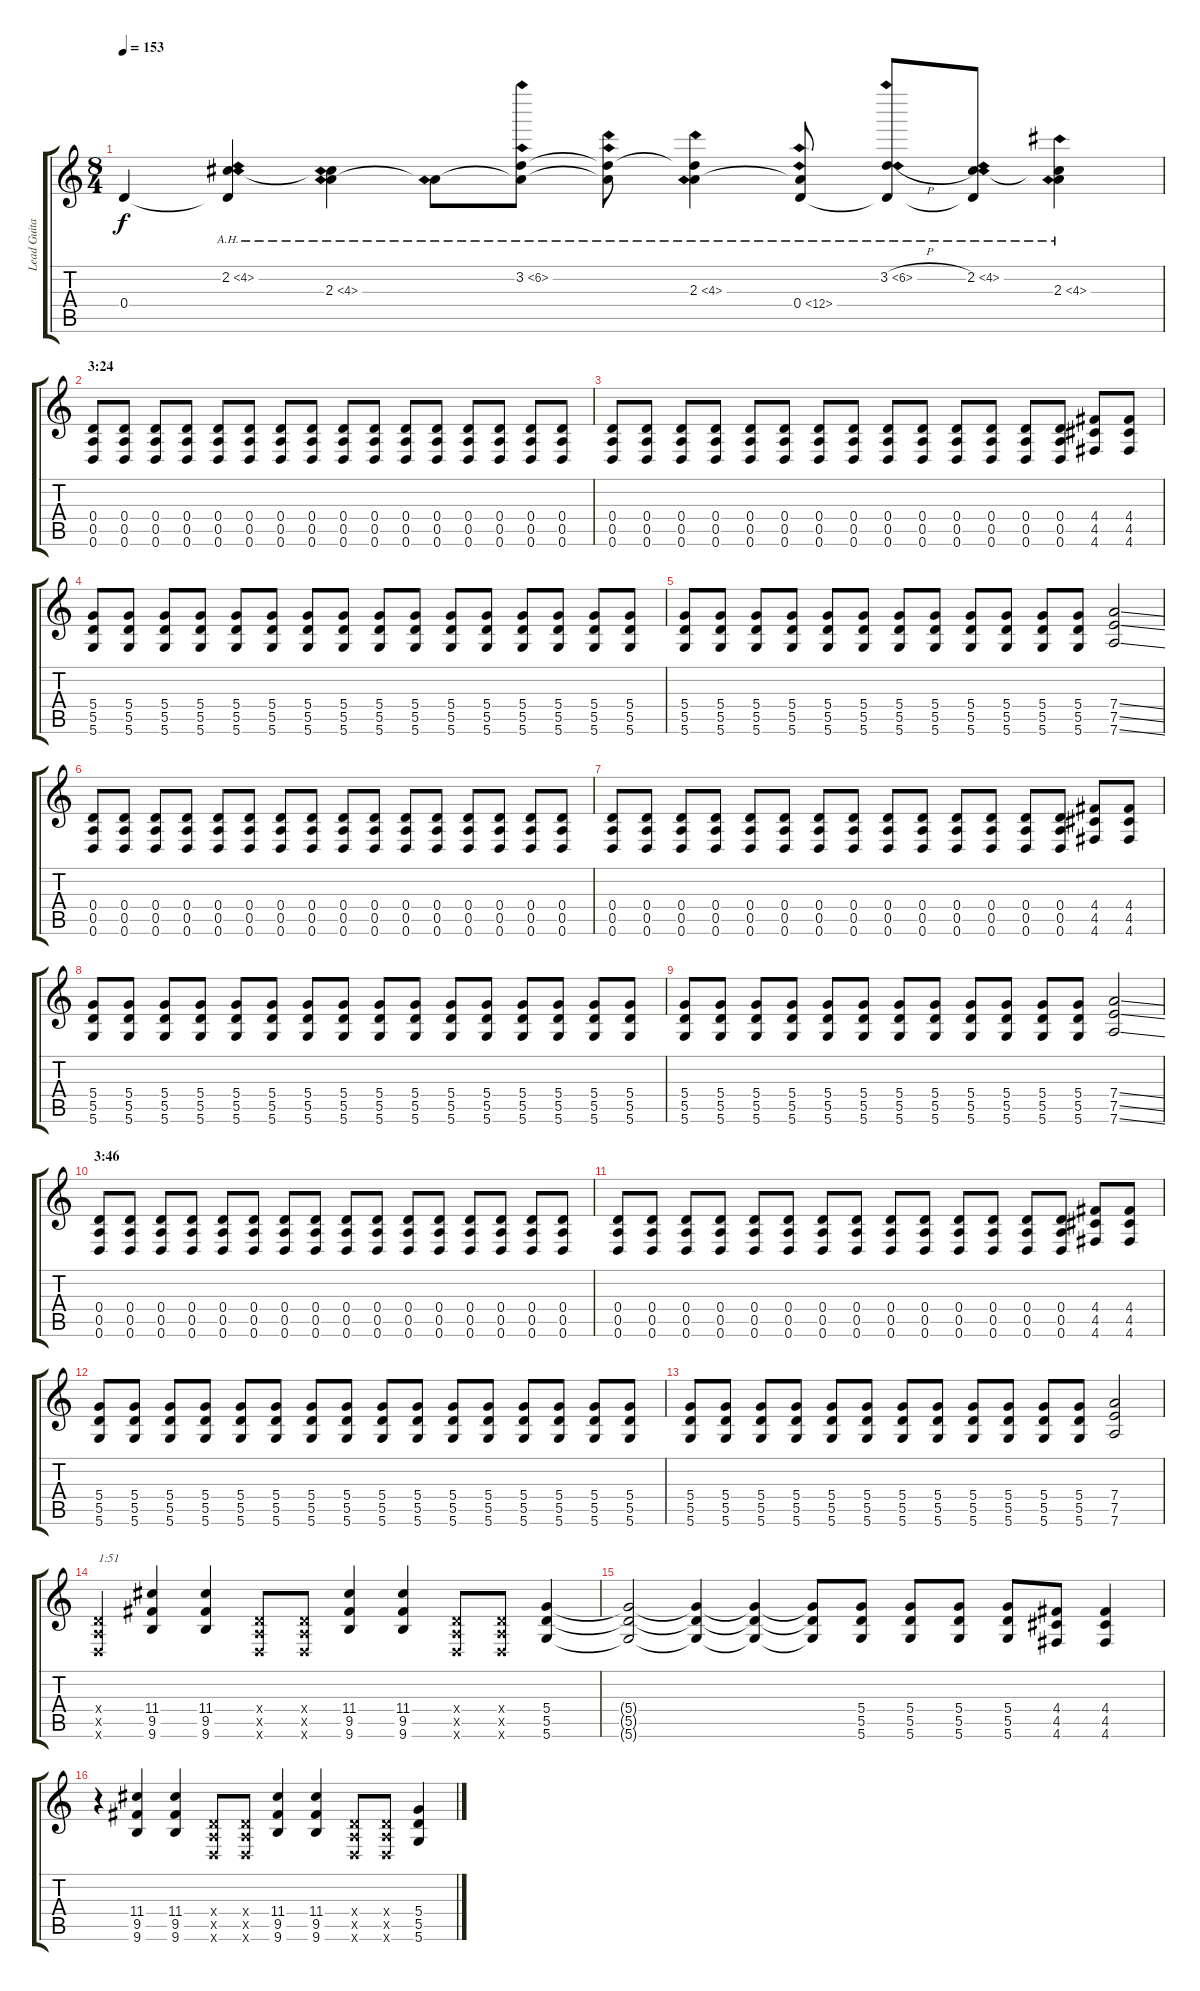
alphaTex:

\track ("Lead Guitar" "Lead Guita") {instrument overdrivenguitar}
\staff {score tabs}
\tuning (E4 B3 G3 D3 A2 D2) {hide}
\ts (8 4)
\tempo 153
\clef g2
\ks c
0.4.4{dy f} (2.2{ah 2} 0.4{ah 12 t}).4 (2.2{ah 2 t} 2.3{ah 2}).4 2.3{ah 2 t}.8 (3.2{ah 3} 2.3{ah 12 t}).8 (3.2{ah 12 t} 2.3{ah 12 t}).8 (3.2{ah 12 t} 2.3{ah 2}).4 (2.3{ah 12 t} 0.4{ah 12}).8 (3.2{ah 3 h} 0.4{ah 12 t}).8 (2.2{ah 2} 0.4{ah 12 t}).8 (2.2{ah 12 t} 2.3{ah 2}).4 |
\section ("" "3:24")
(0.4 0.5 0.6).8{volume 8} (0.4 0.5 0.6).8 (0.4 0.5 0.6).8 (0.4 0.5 0.6).8 (0.4 0.5 0.6).8 (0.4 0.5 0.6).8 (0.4 0.5 0.6).8 (0.4 0.5 0.6).8 (0.4 0.5 0.6).8 (0.4 0.5 0.6).8 (0.4 0.5 0.6).8 (0.4 0.5 0.6).8 (0.4 0.5 0.6).8 (0.4 0.5 0.6).8 (0.4 0.5 0.6).8 (0.4 0.5 0.6).8 |
(0.4 0.5 0.6).8 (0.4 0.5 0.6).8 (0.4 0.5 0.6).8 (0.4 0.5 0.6).8 (0.4 0.5 0.6).8 (0.4 0.5 0.6).8 (0.4 0.5 0.6).8 (0.4 0.5 0.6).8 (0.4 0.5 0.6).8 (0.4 0.5 0.6).8 (0.4 0.5 0.6).8 (0.4 0.5 0.6).8 (0.4 0.5 0.6).8 (0.4 0.5 0.6).8 (4.4 4.5 4.6).8 (4.4 4.5 4.6).8 |
(5.4 5.5 5.6).8 (5.4 5.5 5.6).8 (5.4 5.5 5.6).8 (5.4 5.5 5.6).8 (5.4 5.5 5.6).8 (5.4 5.5 5.6).8 (5.4 5.5 5.6).8 (5.4 5.5 5.6).8 (5.4 5.5 5.6).8 (5.4 5.5 5.6).8 (5.4 5.5 5.6).8 (5.4 5.5 5.6).8 (5.4 5.5 5.6).8 (5.4 5.5 5.6).8 (5.4 5.5 5.6).8 (5.4 5.5 5.6).8 |
(5.4 5.5 5.6).8 (5.4 5.5 5.6).8 (5.4 5.5 5.6).8 (5.4 5.5 5.6).8 (5.4 5.5 5.6).8 (5.4 5.5 5.6).8 (5.4 5.5 5.6).8 (5.4 5.5 5.6).8 (5.4 5.5 5.6).8 (5.4 5.5 5.6).8 (5.4 5.5 5.6).8 (5.4 5.5 5.6).8 (7.4{ss} 7.5{ss} 7.6{ss}).2 |
(0.4 0.5 0.6).8 (0.4 0.5 0.6).8 (0.4 0.5 0.6).8 (0.4 0.5 0.6).8 (0.4 0.5 0.6).8 (0.4 0.5 0.6).8 (0.4 0.5 0.6).8 (0.4 0.5 0.6).8 (0.4 0.5 0.6).8 (0.4 0.5 0.6).8 (0.4 0.5 0.6).8 (0.4 0.5 0.6).8 (0.4 0.5 0.6).8 (0.4 0.5 0.6).8 (0.4 0.5 0.6).8 (0.4 0.5 0.6).8 |
(0.4 0.5 0.6).8 (0.4 0.5 0.6).8 (0.4 0.5 0.6).8 (0.4 0.5 0.6).8 (0.4 0.5 0.6).8 (0.4 0.5 0.6).8 (0.4 0.5 0.6).8 (0.4 0.5 0.6).8 (0.4 0.5 0.6).8 (0.4 0.5 0.6).8 (0.4 0.5 0.6).8 (0.4 0.5 0.6).8 (0.4 0.5 0.6).8 (0.4 0.5 0.6).8 (4.4 4.5 4.6).8 (4.4 4.5 4.6).8 |
(5.4 5.5 5.6).8 (5.4 5.5 5.6).8 (5.4 5.5 5.6).8 (5.4 5.5 5.6).8 (5.4 5.5 5.6).8 (5.4 5.5 5.6).8 (5.4 5.5 5.6).8 (5.4 5.5 5.6).8 (5.4 5.5 5.6).8 (5.4 5.5 5.6).8 (5.4 5.5 5.6).8 (5.4 5.5 5.6).8 (5.4 5.5 5.6).8 (5.4 5.5 5.6).8 (5.4 5.5 5.6).8 (5.4 5.5 5.6).8 |
(5.4 5.5 5.6).8 (5.4 5.5 5.6).8 (5.4 5.5 5.6).8 (5.4 5.5 5.6).8 (5.4 5.5 5.6).8 (5.4 5.5 5.6).8 (5.4 5.5 5.6).8 (5.4 5.5 5.6).8 (5.4 5.5 5.6).8 (5.4 5.5 5.6).8 (5.4 5.5 5.6).8 (5.4 5.5 5.6).8 (7.4{ss} 7.5{ss} 7.6{ss}).2 |
\section ("" "3:46")
(0.4 0.5 0.6).8{volume 8} (0.4 0.5 0.6).8 (0.4 0.5 0.6).8 (0.4 0.5 0.6).8 (0.4 0.5 0.6).8 (0.4 0.5 0.6).8 (0.4 0.5 0.6).8 (0.4 0.5 0.6).8 (0.4 0.5 0.6).8 (0.4 0.5 0.6).8 (0.4 0.5 0.6).8 (0.4 0.5 0.6).8 (0.4 0.5 0.6).8 (0.4 0.5 0.6).8 (0.4 0.5 0.6).8 (0.4 0.5 0.6).8 |
(0.4 0.5 0.6).8 (0.4 0.5 0.6).8 (0.4 0.5 0.6).8 (0.4 0.5 0.6).8 (0.4 0.5 0.6).8 (0.4 0.5 0.6).8 (0.4 0.5 0.6).8 (0.4 0.5 0.6).8 (0.4 0.5 0.6).8 (0.4 0.5 0.6).8 (0.4 0.5 0.6).8 (0.4 0.5 0.6).8 (0.4 0.5 0.6).8 (0.4 0.5 0.6).8 (4.4 4.5 4.6).8 (4.4 4.5 4.6).8 |
(5.4 5.5 5.6).8 (5.4 5.5 5.6).8 (5.4 5.5 5.6).8 (5.4 5.5 5.6).8 (5.4 5.5 5.6).8 (5.4 5.5 5.6).8 (5.4 5.5 5.6).8 (5.4 5.5 5.6).8 (5.4 5.5 5.6).8 (5.4 5.5 5.6).8 (5.4 5.5 5.6).8 (5.4 5.5 5.6).8 (5.4 5.5 5.6).8 (5.4 5.5 5.6).8 (5.4 5.5 5.6).8 (5.4 5.5 5.6).8 |
(5.4 5.5 5.6).8 (5.4 5.5 5.6).8 (5.4 5.5 5.6).8 (5.4 5.5 5.6).8 (5.4 5.5 5.6).8 (5.4 5.5 5.6).8 (5.4 5.5 5.6).8 (5.4 5.5 5.6).8 (5.4 5.5 5.6).8 (5.4 5.5 5.6).8 (5.4 5.5 5.6).8 (5.4 5.5 5.6).8 (7.4 7.5 7.6).2 |
(0.4{x} 0.5{x} 0.6{x}).4{txt "1:51"} (11.4 9.5 9.6).4 (11.4 9.5 9.6).4 (0.4{x} 0.5{x} 0.6{x}).8 (0.4{x} 0.5{x} 0.6{x}).8 (11.4 9.5 9.6).4 (11.4 9.5 9.6).4 (0.4{x} 0.5{x} 0.6{x}).8 (0.4{x} 0.5{x} 0.6{x}).8 (5.4 5.5 5.6).4 |
(5.4{t} 5.5{t} 5.6{t}).2 (5.4{t} 5.5{t} 5.6{t}).4 (5.4{t} 5.5{t} 5.6{t}).4 (5.4{t} 5.5{t} 5.6{t}).8 (5.4 5.5 5.6).8 (5.4 5.5 5.6).8 (5.4 5.5 5.6).8 (5.4 5.5 5.6).8 (4.4 4.5 4.6).8 (4.4 4.5 4.6).4 |
r.4 (11.4 9.5 9.6).4 (11.4 9.5 9.6).4 (0.4{x} 0.5{x} 0.6{x}).8 (0.4{x} 0.5{x} 0.6{x}).8 (11.4 9.5 9.6).4 (11.4 9.5 9.6).4 (0.4{x} 0.5{x} 0.6{x}).8 (0.4{x} 0.5{x} 0.6{x}).8 (5.4 5.5 5.6).4
